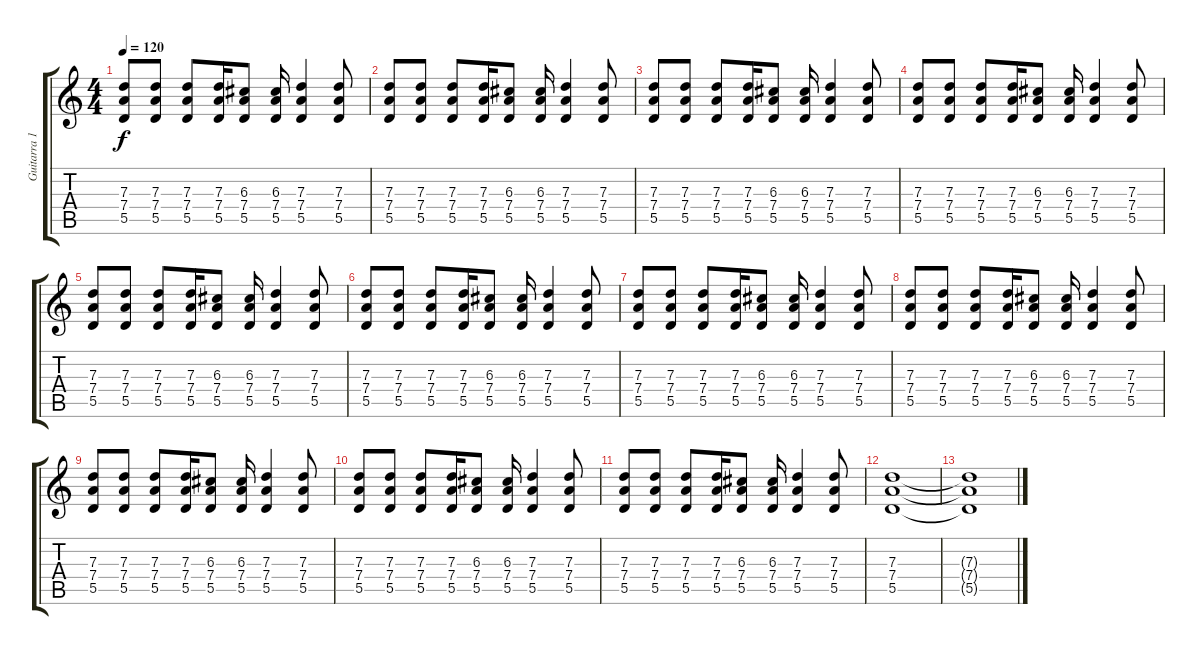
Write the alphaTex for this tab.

\track ("Guitarra 1" "Guitarra 1") {instrument electricguitarclean}
\staff {score tabs}
\tuning (E4 B3 G3 D3 A2 E2) {hide}
\ts (4 4)
\tempo 120
\clef g2
\ks c
(7.3 7.4 5.5).8{dy f} (7.3 7.4 5.5).8 (7.3 7.4 5.5).8 (7.3 7.4 5.5).16 (6.3 7.4 5.5).8 (6.3 7.4 5.5).16 (7.3 7.4 5.5).4 (7.3 7.4 5.5).8 |
(7.3 7.4 5.5).8 (7.3 7.4 5.5).8 (7.3 7.4 5.5).8 (7.3 7.4 5.5).16 (6.3 7.4 5.5).8 (6.3 7.4 5.5).16 (7.3 7.4 5.5).4 (7.3 7.4 5.5).8 |
(7.3 7.4 5.5).8 (7.3 7.4 5.5).8 (7.3 7.4 5.5).8 (7.3 7.4 5.5).16 (6.3 7.4 5.5).8 (6.3 7.4 5.5).16 (7.3 7.4 5.5).4 (7.3 7.4 5.5).8 |
(7.3 7.4 5.5).8 (7.3 7.4 5.5).8 (7.3 7.4 5.5).8 (7.3 7.4 5.5).16 (6.3 7.4 5.5).8 (6.3 7.4 5.5).16 (7.3 7.4 5.5).4 (7.3 7.4 5.5).8 |
(7.3 7.4 5.5).8 (7.3 7.4 5.5).8 (7.3 7.4 5.5).8 (7.3 7.4 5.5).16 (6.3 7.4 5.5).8 (6.3 7.4 5.5).16 (7.3 7.4 5.5).4 (7.3 7.4 5.5).8 |
(7.3 7.4 5.5).8 (7.3 7.4 5.5).8 (7.3 7.4 5.5).8 (7.3 7.4 5.5).16 (6.3 7.4 5.5).8 (6.3 7.4 5.5).16 (7.3 7.4 5.5).4 (7.3 7.4 5.5).8 |
(7.3 7.4 5.5).8 (7.3 7.4 5.5).8 (7.3 7.4 5.5).8 (7.3 7.4 5.5).16 (6.3 7.4 5.5).8 (6.3 7.4 5.5).16 (7.3 7.4 5.5).4 (7.3 7.4 5.5).8 |
(7.3 7.4 5.5).8 (7.3 7.4 5.5).8 (7.3 7.4 5.5).8 (7.3 7.4 5.5).16 (6.3 7.4 5.5).8 (6.3 7.4 5.5).16 (7.3 7.4 5.5).4 (7.3 7.4 5.5).8 |
(7.3 7.4 5.5).8 (7.3 7.4 5.5).8 (7.3 7.4 5.5).8 (7.3 7.4 5.5).16 (6.3 7.4 5.5).8 (6.3 7.4 5.5).16 (7.3 7.4 5.5).4 (7.3 7.4 5.5).8 |
(7.3 7.4 5.5).8 (7.3 7.4 5.5).8 (7.3 7.4 5.5).8 (7.3 7.4 5.5).16 (6.3 7.4 5.5).8 (6.3 7.4 5.5).16 (7.3 7.4 5.5).4 (7.3 7.4 5.5).8 |
(7.3 7.4 5.5).8 (7.3 7.4 5.5).8 (7.3 7.4 5.5).8 (7.3 7.4 5.5).16 (6.3 7.4 5.5).8 (6.3 7.4 5.5).16 (7.3 7.4 5.5).4 (7.3 7.4 5.5).8 |
(7.3 7.4 5.5).1 |
(7.3{t} 7.4{t} 5.5{t}).1
